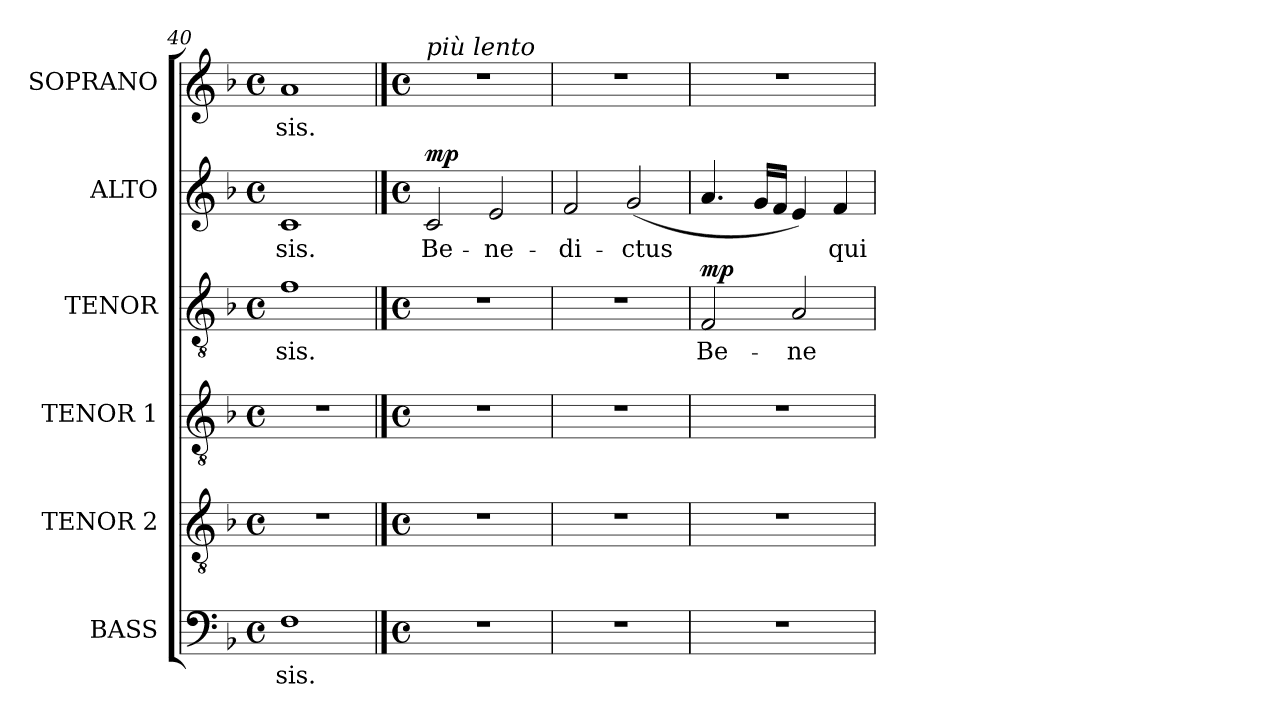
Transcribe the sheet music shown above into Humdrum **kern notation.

**kern	**text	**kern	**kern	**kern	**text	**dynam	**kern	**text	**dynam	**kern	**text
*part6	*part6	*part5	*part4	*part3	*part3	*part3	*part2	*part2	*part2	*part1	*part1
*staff6	*staff6	*staff5	*staff4	*staff3	*staff3	*staff3	*staff2	*staff2	*staff2	*staff1	*staff1
*I"BASS	*	*I"TENOR 2	*I"TENOR 1	*I"TENOR	*	*	*I"ALTO	*	*	*I"SOPRANO	*
*I'B.	*	*I'T2.	*I'T1.	*I'T.	*	*	*I'A.	*	*	*I'S.	*
*clefF4	*	*clefGv2	*clefGv2	*clefGv2	*	*	*clefG2	*	*	*clefG2	*
*	*	*ITrd7c12	*ITrd7c12	*ITrd7c12	*	*	*	*	*	*	*
*k[b-]	*	*k[b-]	*k[b-]	*k[b-]	*	*	*k[b-]	*	*	*k[b-]	*
*F:	*	*F:	*F:	*F:	*	*	*F:	*	*	*F:	*
*M4/4	*	*M4/4	*M4/4	*M4/4	*	*	*M4/4	*	*	*M4/4	*
*met(c)	*	*met(c)	*met(c)	*met(c)	*	*	*met(c)	*	*	*met(c)	*
=40	=40	=40	=40	=40	=40	=40	=40	=40	=40	=40	=40
!	!LO:LY:b:color=#000000	!	!	!	!	!	!	!	!	!	!
!	!	!	!	!	!LO:LY:b:color=#000000	!	!	!	!	!	!
!	!	!	!	!	!	!	!	!LO:LY:b:color=#000000	!	!	!
!	!	!	!	!	!	!	!	!	!	!	!LO:LY:b:color=#000000
1Fi	-sis.	1r	1r	1Fi	-sis.	.	1ci	-sis.	.	1ai	-sis.
!!LO:PB:g=z
==1	==1	==1	==1	==1	==1	==1	==1	==1	==1	==1	==1
*M4/4	*	*M4/4	*M4/4	*M4/4	*	*	*M4/4	*	*	*M4/4	*
*met(c)	*	*met(c)	*met(c)	*met(c)	*	*	*met(c)	*	*	*met(c)	*
!	!	!	!	!	!	!	!	!	!	!LO:TX:a:i:t=più lento	!
!	!	!	!	!	!	!	!	!LO:LY:b:color=#000000	!	!	!
1r	.	1r	1r	1r	.	.	2ci/	Be-	mp	1r	.
!	!	!	!	!	!	!	!	!LO:LY:b:color=#000000	!	!	!
.	.	.	.	.	.	.	2ei/	-ne-	.	.	.
=2	=2	=2	=2	=2	=2	=2	=2	=2	=2	=2	=2
!	!	!	!	!	!	!	!	!LO:LY:b:color=#000000	!	!	!
1r	.	1r	1r	1r	.	.	2fi/	-di-	.	1r	.
!	!	!	!	!	!	!	!	!LO:LY:b:color=#000000	!	!	!
.	.	.	.	.	.	.	(2gi/	-ctus	.	.	.
=3	=3	=3	=3	=3	=3	=3	=3	=3	=3	=3	=3
!	!	!	!	!	!LO:LY:b:color=#000000	!	!	!	!	!	!
1r	.	1r	1r	2FFi/	Be-	mp	4.ai/	.	.	1r	.
.	.	.	.	.	.	.	16gi/LL	.	.	.	.
.	.	.	.	.	.	.	16fi/JJ	.	.	.	.
!	!	!	!	!	!LO:LY:b:color=#000000	!	!	!	!	!	!
.	.	.	.	2AAi/	-ne-	.	4ei/)	.	.	.	.
!	!	!	!	!	!	!	!	!LO:LY:b:color=#000000	!	!	!
.	.	.	.	.	.	.	4fi/	qui	.	.	.
=	=	=	=	=	=	=	=	=	=	=	=
*-	*-	*-	*-	*-	*-	*-	*-	*-	*-	*-	*-
